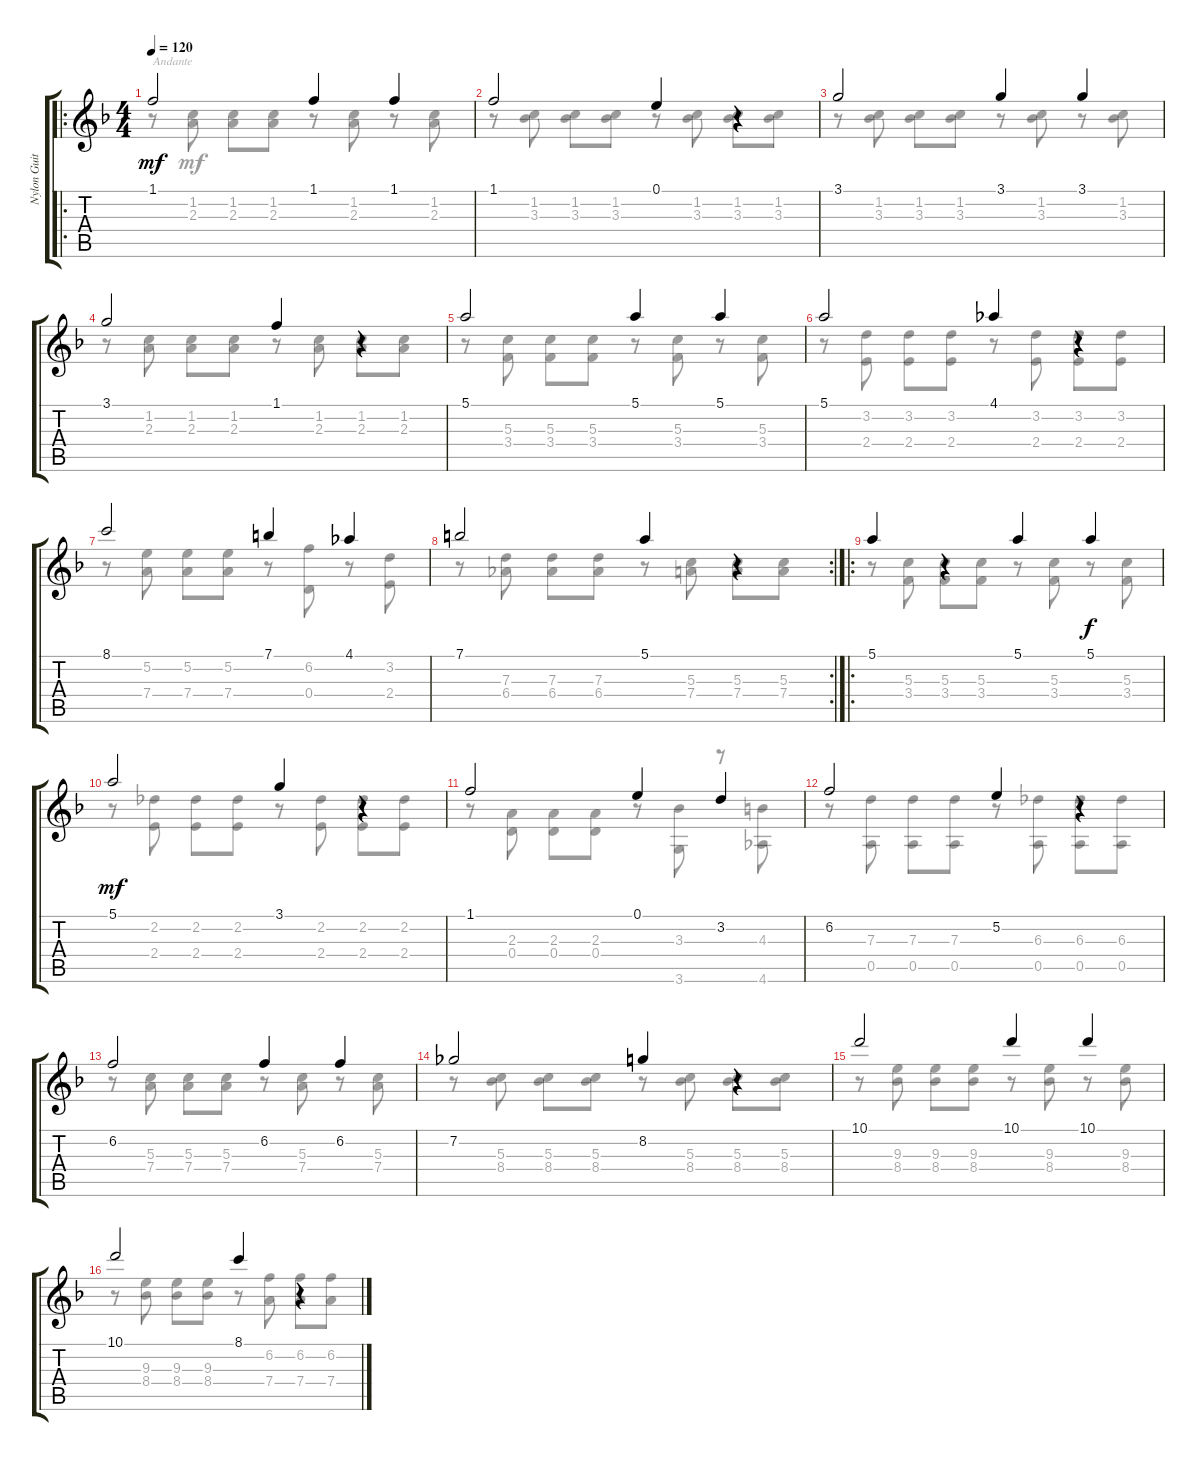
\track ("Nylon Guitar" "Nylon Guit") {instrument acousticguitarsteel}
\staff {score tabs}
\tuning (E4 B3 G3 D3 A2 E2) {hide}
\voice
\ro
\ts (4 4)
\tempo 120
\clef g2
\ks dminor
1.1.2{dy mf instrument acousticguitarsteel} 1.1.4 1.1.4 |
1.1.2 0.1.4 r.4 |
3.1.2 3.1.4 3.1.4 |
3.1.2 1.1.4 r.4 |
5.1.2 5.1.4 5.1.4 |
5.1.2 4.1.4 r.4 |
8.1.2 7.1.4 4.1.4 |
\rc 2
7.1.2 5.1.4 r.4 |
\ro
5.1.4 r.4 5.1.4 5.1.4{dy f} |
5.1.2{dy mf} 3.1.4 r.4 |
1.1.2 0.1.4 3.2.4 |
6.2.2 5.2.4 r.4 |
6.2.2 6.2.4 6.2.4 |
7.2.2 8.2.4 r.4 |
10.1.2 10.1.4 10.1.4 |
10.1.2 8.1.4 r.4
\voice
\clef g2
\ottava regular
\simile none
\ks dminor
r.8{txt "Andante" dy mf} (1.2 2.3).8 (1.2 2.3).8 (1.2 2.3).8 r.8 (1.2 2.3).8 r.8 (1.2 2.3).8 |
r.8 (1.2 3.3).8 (1.2 3.3).8 (1.2 3.3).8 r.8 (1.2 3.3).8 (1.2 3.3).8 (1.2 3.3).8 |
r.8 (1.2 3.3).8 (1.2 3.3).8 (1.2 3.3).8 r.8 (1.2 3.3).8 r.8 (1.2 3.3).8 |
r.8 (1.2 2.3).8 (1.2 2.3).8 (1.2 2.3).8 r.8 (1.2 2.3).8 (1.2 2.3).8 (1.2 2.3).8 |
r.8 (5.3 3.4).8 (5.3 3.4).8 (5.3 3.4).8 r.8 (5.3 3.4).8 r.8 (5.3 3.4).8 |
r.8 (3.2 2.4).8 (3.2 2.4).8 (3.2 2.4).8 r.8 (3.2 2.4).8 (3.2 2.4).8 (3.2 2.4).8 |
r.8 (5.2 7.4).8 (5.2 7.4).8 (5.2 7.4).8 r.8 (6.2 0.4).8 r.8 (3.2 2.4).8 |
r.8 (7.3 6.4).8 (7.3 6.4).8 (7.3 6.4).8 r.8 (5.3 7.4).8 (5.3 7.4).8 (5.3 7.4).8 |
r.8 (5.3 3.4).8 (5.3 3.4).8 (5.3 3.4).8 r.8 (5.3 3.4).8 r.8 (5.3 3.4).8 |
r.8 (2.2 2.4).8 (2.2 2.4).8 (2.2 2.4).8 r.8 (2.2 2.4).8 (2.2 2.4).8 (2.2 2.4).8 |
r.8 (2.3 0.4).8 (2.3 0.4).8 (2.3 0.4).8 r.8 (3.3 3.6).8 r.8 (4.3 4.6).8 |
r.8 (7.3 0.5).8 (7.3 0.5).8 (7.3 0.5).8 r.8 (6.3 0.5).8 (6.3 0.5).8 (6.3 0.5).8 |
r.8 (5.3 7.4).8 (5.3 7.4).8 (5.3 7.4).8 r.8 (5.3 7.4).8 r.8 (5.3 7.4).8 |
r.8 (5.3 8.4).8 (5.3 8.4).8 (5.3 8.4).8 r.8 (5.3 8.4).8 (5.3 8.4).8 (5.3 8.4).8 |
r.8 (9.3 8.4).8 (9.3 8.4).8 (9.3 8.4).8 r.8 (9.3 8.4).8 r.8 (9.3 8.4).8 |
r.8 (9.3 8.4).8 (9.3 8.4).8 (9.3 8.4).8 r.8 (6.2 7.4).8 (6.2 7.4).8 (6.2 7.4).8
